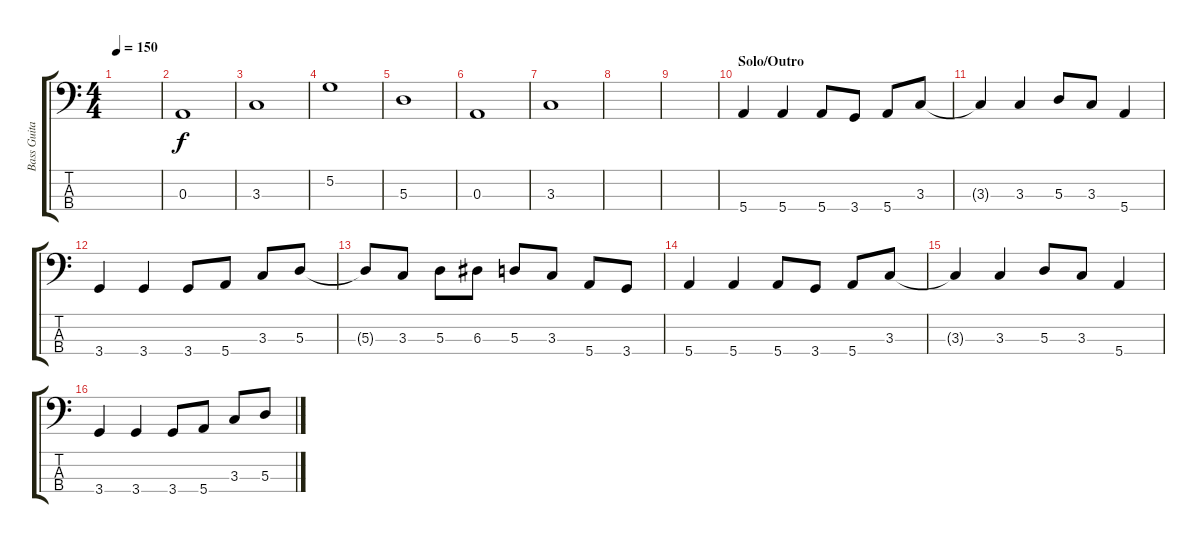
\track ("Bass Guitar" "Bass Guita") {instrument electricbasspick}
\staff {score tabs}
\tuning (G2 D2 A1 E1) {hide}
\ts (4 4)
\tempo 150
\clef f4
\ks c
|
0.3.1 |
3.3.1 |
5.2.1 |
5.3.1 |
0.3.1 |
3.3.1 |
|
|
\section ("" "Solo/Outro")
5.4.4 5.4.4 5.4.8 3.4.8 5.4.8 3.3.8 |
3.3{t}.4 3.3.4 5.3.8 3.3.8 5.4.4 |
3.4.4 3.4.4 3.4.8 5.4.8 3.3.8 5.3.8 |
5.3{t}.8 3.3.8 5.3.8 6.3.8 5.3.8 3.3.8 5.4.8 3.4.8 |
5.4.4 5.4.4 5.4.8 3.4.8 5.4.8 3.3.8 |
3.3{t}.4 3.3.4 5.3.8 3.3.8 5.4.4 |
3.4.4 3.4.4 3.4.8 5.4.8 3.3.8 5.3.8
